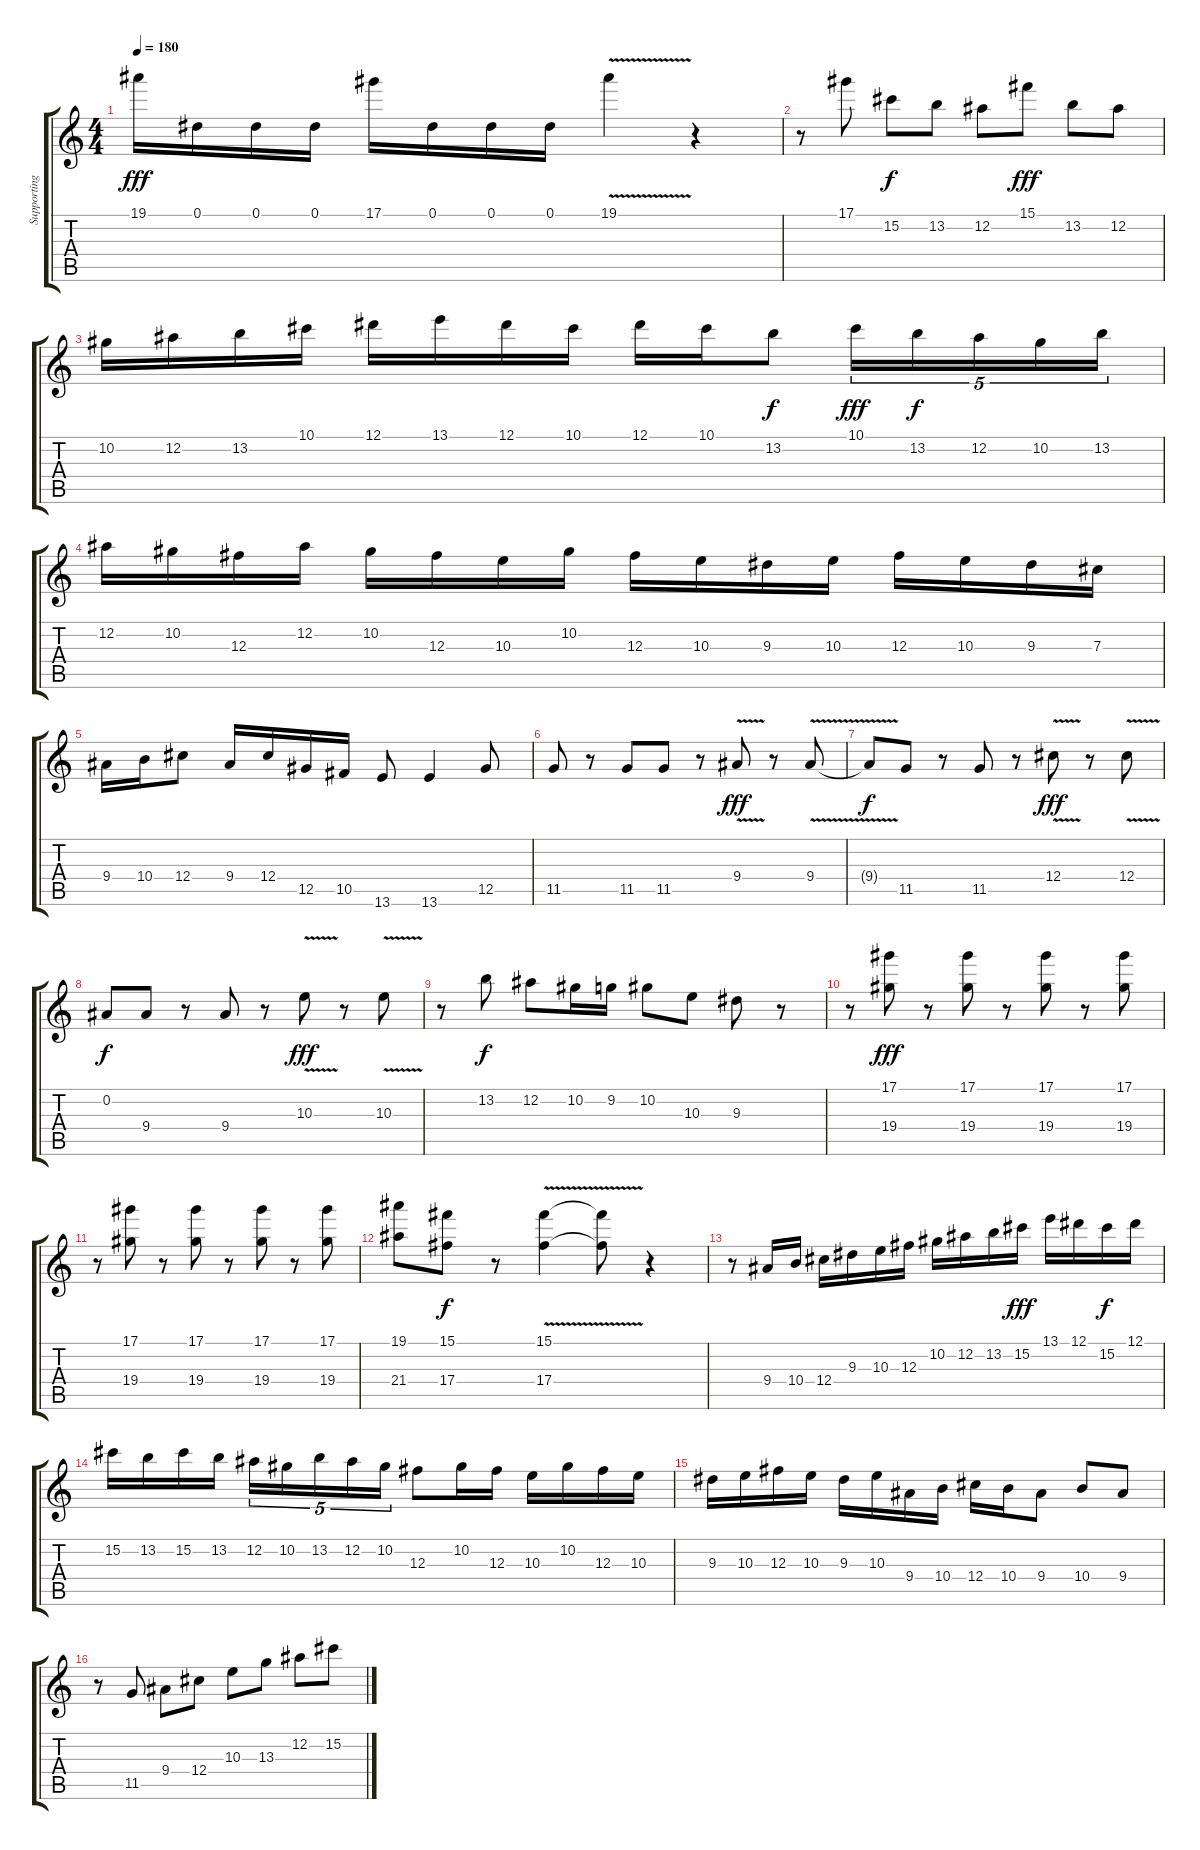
\track ("Supporting Track" "Supporting") {instrument acousticguitarsteel}
\staff {score tabs}
\tuning (Eb4 Bb3 Gb3 Db3 Ab2 Eb2) {hide}
\ts (4 4)
\tempo 180
\clef g2
\ks c
19.1.16{dy fff} 0.1.16 0.1.16 0.1.16 17.1.16 0.1.16 0.1.16 0.1.16 19.1{v}.4 r.4 |
r.8 17.1.8 15.2.8{dy f} 13.2.8 12.2.8 15.1.8{dy fff} 13.2.8 12.2.8 |
10.2.16 12.2.16 13.2.16 10.1.16 12.1.16 13.1.16 12.1.16 10.1.16 12.1.16 10.1.16 13.2.8{dy f} 10.1.16{tu (5 4) dy fff} 13.2.16{tu (5 4) dy f} 12.2.16{tu (5 4)} 10.2.16{tu (5 4)} 13.2.16{tu (5 4)} |
12.2.16 10.2.16 12.3.16 12.2.16 10.2.16 12.3.16 10.3.16 10.2.16 12.3.16 10.3.16 9.3.16 10.3.16 12.3.16 10.3.16 9.3.16 7.3.16 |
9.4.16 10.4.16 12.4.8 9.4.16 12.4.16 12.5.16 10.5.16 13.6.8 13.6.4 12.5.8 |
11.5.8 r.8 11.5.8 11.5.8 r.8 9.4{v}.8{dy fff} r.8 9.4{v}.8 |
9.4{t}.8{dy f} 11.5.8 r.8 11.5.8 r.8 12.4{v}.8{dy fff} r.8 12.4{v}.8 |
0.2.8{dy f} 9.4.8 r.8 9.4.8 r.8 10.3{v}.8{dy fff} r.8 10.3{v}.8 |
r.8 13.2.8{dy f} 12.2.8 10.2.16 9.2.16 10.2.8 10.3.8 9.3.8 r.8 |
r.8 (17.1 19.4).8{dy fff} r.8 (17.1 19.4).8 r.8 (17.1 19.4).8 r.8 (17.1 19.4).8 |
r.8 (17.1 19.4).8 r.8 (17.1 19.4).8 r.8 (17.1 19.4).8 r.8 (17.1 19.4).8 |
(19.1 21.4).8 (15.1 17.4).8{dy f} r.8 (15.1{v} 17.4{v}).4 (15.1{t} 17.4{t}).8 r.4 |
r.8 9.4.16 10.4.16 12.4.16 9.3.16 10.3.16 12.3.16 10.2.16 12.2.16 13.2.16 15.2.16{dy fff} 13.1.16 12.1.16 15.2.16{dy f} 12.1.16 |
15.2.16 13.2.16 15.2.16 13.2.16 12.2.16{tu (5 4)} 10.2.16{tu (5 4)} 13.2.16{tu (5 4)} 12.2.16{tu (5 4)} 10.2.16{tu (5 4)} 12.3.8 10.2.16 12.3.16 10.3.16 10.2.16 12.3.16 10.3.16 |
9.3.16 10.3.16 12.3.16 10.3.16 9.3.16 10.3.16 9.4.16 10.4.16 12.4.16 10.4.16 9.4.8 10.4.8 9.4.8 |
r.8 11.5.8 9.4.8 12.4.8 10.3.8 13.3.8 12.2.8 15.2.8
